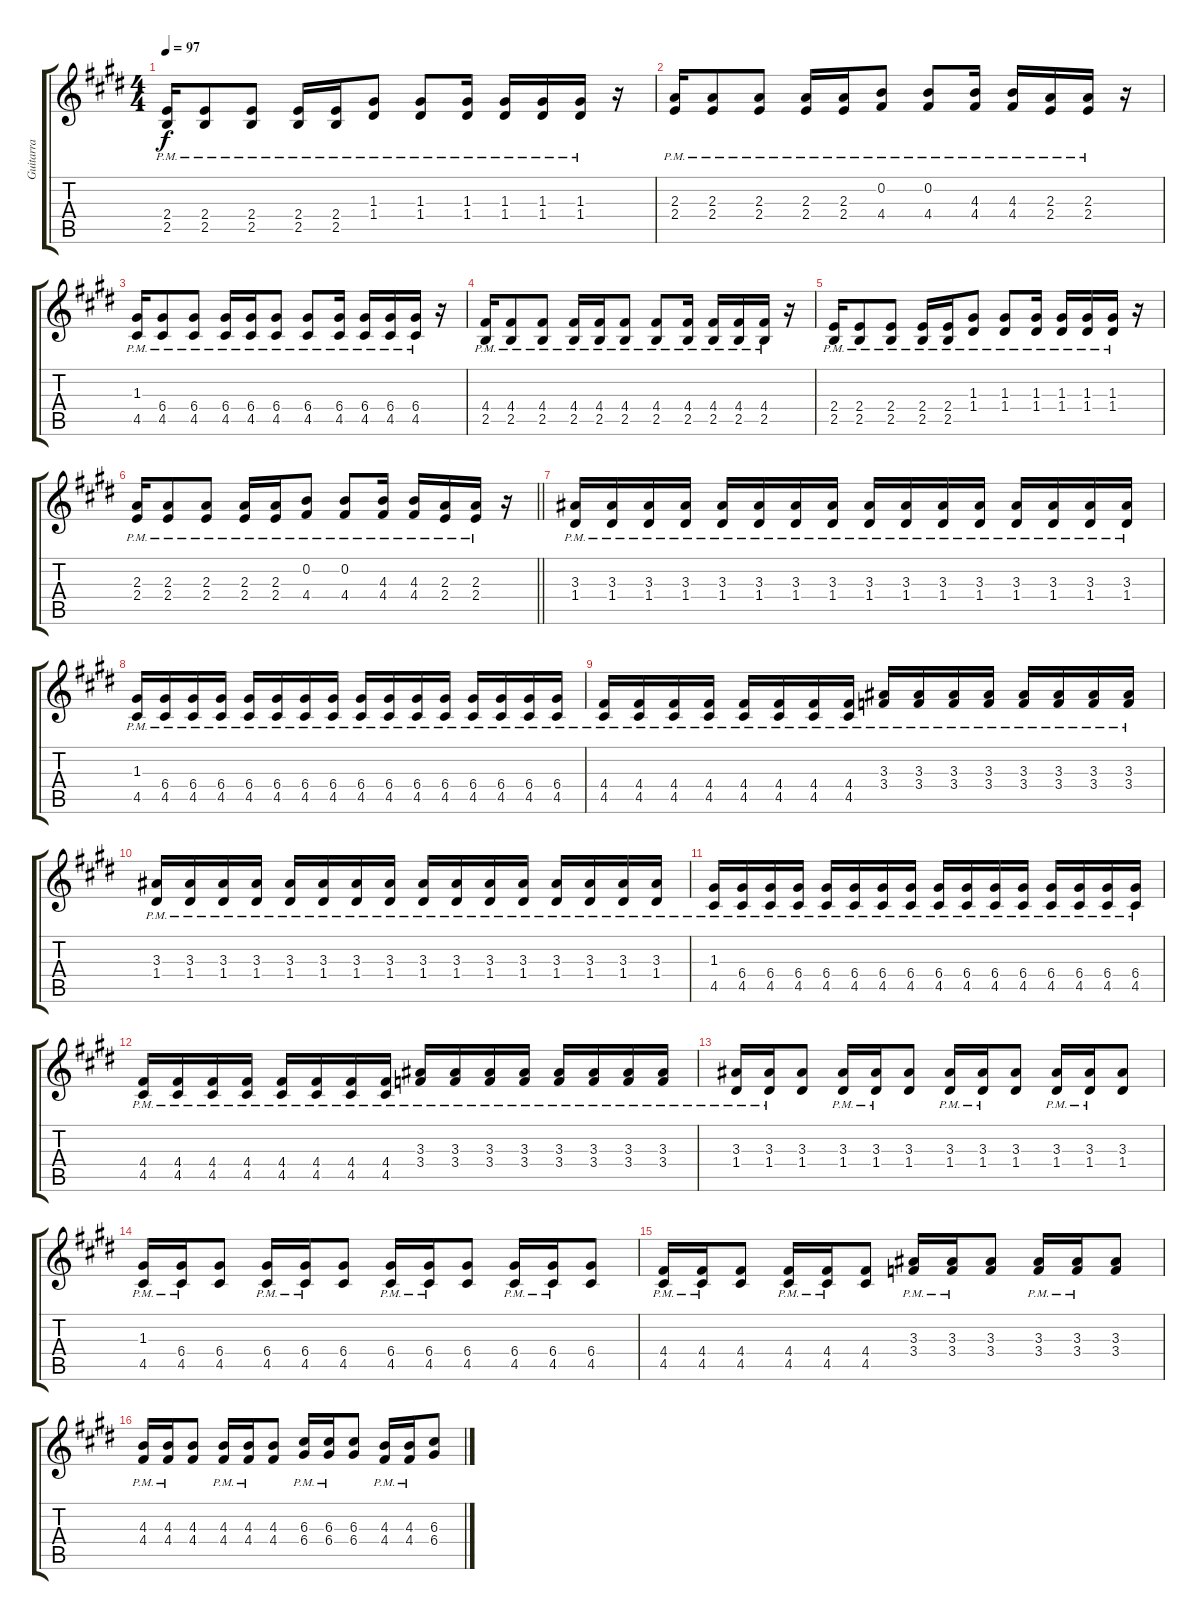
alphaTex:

\track ("Guitarra" "Guitarra") {instrument distortionguitar}
\staff {score tabs}
\tuning (E4 B3 G3 D3 A2 E2) {hide}
\ts (4 4)
\tempo 97
\clef g2
\ks e
(2.4{pm} 2.5{pm}).16{dy f} (2.4{pm} 2.5{pm}).8 (2.4{pm} 2.5{pm}).8 (2.4{pm} 2.5{pm}).16 (2.4{pm} 2.5{pm}).16 (1.3{pm} 1.4{pm}).8 (1.3{pm} 1.4{pm}).8 (1.3{pm} 1.4{pm}).16 (1.3{pm} 1.4{pm}).16 (1.3{pm} 1.4{pm}).16 (1.3{pm} 1.4{pm}).16 r.16 |
(2.3{pm} 2.4{pm}).16 (2.3{pm} 2.4{pm}).8 (2.3{pm} 2.4{pm}).8 (2.3{pm} 2.4{pm}).16 (2.3{pm} 2.4{pm}).16 (0.2{pm} 4.4{pm}).8 (0.2{pm} 4.4{pm}).8 (4.3{pm} 4.4{pm}).16 (4.3{pm} 4.4{pm}).16 (2.3{pm} 2.4{pm}).16 (2.3{pm} 2.4{pm}).16 r.16 |
(1.3{pm} 4.5{pm}).16 (6.4{pm} 4.5{pm}).8 (6.4{pm} 4.5{pm}).8 (6.4{pm} 4.5{pm}).16 (6.4{pm} 4.5{pm}).16 (6.4{pm} 4.5{pm}).8 (6.4{pm} 4.5{pm}).8 (6.4{pm} 4.5{pm}).16 (6.4{pm} 4.5{pm}).16 (6.4{pm} 4.5{pm}).16 (6.4{pm} 4.5{pm}).16 r.16 |
(4.4{pm} 2.5{pm}).16 (4.4{pm} 2.5{pm}).8 (4.4{pm} 2.5{pm}).8 (4.4{pm} 2.5{pm}).16 (4.4{pm} 2.5{pm}).16 (4.4{pm} 2.5{pm}).8 (4.4{pm} 2.5{pm}).8 (4.4{pm} 2.5{pm}).16 (4.4{pm} 2.5{pm}).16 (4.4{pm} 2.5{pm}).16 (4.4{pm} 2.5{pm}).16 r.16 |
(2.4{pm} 2.5{pm}).16 (2.4{pm} 2.5{pm}).8 (2.4{pm} 2.5{pm}).8 (2.4{pm} 2.5{pm}).16 (2.4{pm} 2.5{pm}).16 (1.3{pm} 1.4{pm}).8 (1.3{pm} 1.4{pm}).8 (1.3{pm} 1.4{pm}).16 (1.3{pm} 1.4{pm}).16 (1.3{pm} 1.4{pm}).16 (1.3{pm} 1.4{pm}).16 r.16 |
\barLineRight lightlight
(2.3{pm} 2.4{pm}).16 (2.3{pm} 2.4{pm}).8 (2.3{pm} 2.4{pm}).8 (2.3{pm} 2.4{pm}).16 (2.3{pm} 2.4{pm}).16 (0.2{pm} 4.4{pm}).8 (0.2{pm} 4.4{pm}).8 (4.3{pm} 4.4{pm}).16 (4.3{pm} 4.4{pm}).16 (2.3{pm} 2.4{pm}).16 (2.3{pm} 2.4{pm}).16 r.16 |
(3.3{pm} 1.4{pm}).16 (3.3{pm} 1.4{pm}).16 (3.3{pm} 1.4{pm}).16 (3.3{pm} 1.4{pm}).16 (3.3{pm} 1.4{pm}).16 (3.3{pm} 1.4{pm}).16 (3.3{pm} 1.4{pm}).16 (3.3{pm} 1.4{pm}).16 (3.3{pm} 1.4{pm}).16 (3.3{pm} 1.4{pm}).16 (3.3{pm} 1.4{pm}).16 (3.3{pm} 1.4{pm}).16 (3.3{pm} 1.4{pm}).16 (3.3{pm} 1.4{pm}).16 (3.3{pm} 1.4{pm}).16 (3.3{pm} 1.4{pm}).16 |
(1.3{pm} 4.5{pm}).16 (6.4{pm} 4.5{pm}).16 (6.4{pm} 4.5{pm}).16 (6.4{pm} 4.5{pm}).16 (6.4{pm} 4.5{pm}).16 (6.4{pm} 4.5{pm}).16 (6.4{pm} 4.5{pm}).16 (6.4{pm} 4.5{pm}).16 (6.4{pm} 4.5{pm}).16 (6.4{pm} 4.5{pm}).16 (6.4{pm} 4.5{pm}).16 (6.4{pm} 4.5{pm}).16 (6.4{pm} 4.5{pm}).16 (6.4{pm} 4.5{pm}).16 (6.4{pm} 4.5{pm}).16 (6.4{pm} 4.5{pm}).16 |
(4.4{pm} 4.5{pm}).16 (4.4{pm} 4.5{pm}).16 (4.4{pm} 4.5{pm}).16 (4.4{pm} 4.5{pm}).16 (4.4{pm} 4.5{pm}).16 (4.4{pm} 4.5{pm}).16 (4.4{pm} 4.5{pm}).16 (4.4{pm} 4.5{pm}).16 (3.3{pm} 3.4{pm}).16 (3.3{pm} 3.4{pm}).16 (3.3{pm} 3.4{pm}).16 (3.3{pm} 3.4{pm}).16 (3.3{pm} 3.4{pm}).16 (3.3{pm} 3.4{pm}).16 (3.3{pm} 3.4{pm}).16 (3.3{pm} 3.4{pm}).16 |
(3.3{pm} 1.4{pm}).16 (3.3{pm} 1.4{pm}).16 (3.3{pm} 1.4{pm}).16 (3.3{pm} 1.4{pm}).16 (3.3{pm} 1.4{pm}).16 (3.3{pm} 1.4{pm}).16 (3.3{pm} 1.4{pm}).16 (3.3{pm} 1.4{pm}).16 (3.3{pm} 1.4{pm}).16 (3.3{pm} 1.4{pm}).16 (3.3{pm} 1.4{pm}).16 (3.3{pm} 1.4{pm}).16 (3.3{pm} 1.4{pm}).16 (3.3{pm} 1.4{pm}).16 (3.3{pm} 1.4{pm}).16 (3.3{pm} 1.4{pm}).16 |
(1.3{pm} 4.5{pm}).16 (6.4{pm} 4.5{pm}).16 (6.4{pm} 4.5{pm}).16 (6.4{pm} 4.5{pm}).16 (6.4{pm} 4.5{pm}).16 (6.4{pm} 4.5{pm}).16 (6.4{pm} 4.5{pm}).16 (6.4{pm} 4.5{pm}).16 (6.4{pm} 4.5{pm}).16 (6.4{pm} 4.5{pm}).16 (6.4{pm} 4.5{pm}).16 (6.4{pm} 4.5{pm}).16 (6.4{pm} 4.5{pm}).16 (6.4{pm} 4.5{pm}).16 (6.4{pm} 4.5{pm}).16 (6.4{pm} 4.5{pm}).16 |
(4.4{pm} 4.5{pm}).16 (4.4{pm} 4.5{pm}).16 (4.4{pm} 4.5{pm}).16 (4.4{pm} 4.5{pm}).16 (4.4{pm} 4.5{pm}).16 (4.4{pm} 4.5{pm}).16 (4.4{pm} 4.5{pm}).16 (4.4{pm} 4.5{pm}).16 (3.3{pm} 3.4{pm}).16 (3.3{pm} 3.4{pm}).16 (3.3{pm} 3.4{pm}).16 (3.3{pm} 3.4{pm}).16 (3.3{pm} 3.4{pm}).16 (3.3{pm} 3.4{pm}).16 (3.3{pm} 3.4{pm}).16 (3.3{pm} 3.4{pm}).16 |
(3.3{pm} 1.4{pm}).16 (3.3{pm} 1.4{pm}).16 (3.3 1.4).8 (3.3{pm} 1.4{pm}).16 (3.3{pm} 1.4{pm}).16 (3.3 1.4).8 (3.3{pm} 1.4{pm}).16 (3.3{pm} 1.4{pm}).16 (3.3 1.4).8 (3.3{pm} 1.4{pm}).16 (3.3{pm} 1.4{pm}).16 (3.3 1.4).8 |
(1.3{pm} 4.5{pm}).16 (6.4{pm} 4.5{pm}).16 (6.4 4.5).8 (6.4{pm} 4.5{pm}).16 (6.4{pm} 4.5{pm}).16 (6.4 4.5).8 (6.4{pm} 4.5{pm}).16 (6.4{pm} 4.5{pm}).16 (6.4 4.5).8 (6.4{pm} 4.5{pm}).16 (6.4{pm} 4.5{pm}).16 (6.4 4.5).8 |
(4.4{pm} 4.5{pm}).16 (4.4{pm} 4.5{pm}).16 (4.4 4.5).8 (4.4{pm} 4.5{pm}).16 (4.4{pm} 4.5{pm}).16 (4.4 4.5).8 (3.3{pm} 3.4{pm}).16 (3.3{pm} 3.4{pm}).16 (3.3 3.4).8 (3.3{pm} 3.4{pm}).16 (3.3{pm} 3.4{pm}).16 (3.3 3.4).8 |
(4.3{pm} 4.4{pm}).16 (4.3{pm} 4.4{pm}).16 (4.3 4.4).8 (4.3{pm} 4.4{pm}).16 (4.3{pm} 4.4{pm}).16 (4.3 4.4).8 (6.3{pm} 6.4{pm}).16 (6.3{pm} 6.4{pm}).16 (6.3 6.4).8 (4.3{pm} 4.4{pm}).16 (4.3{pm} 4.4{pm}).16 (6.3 6.4).8
